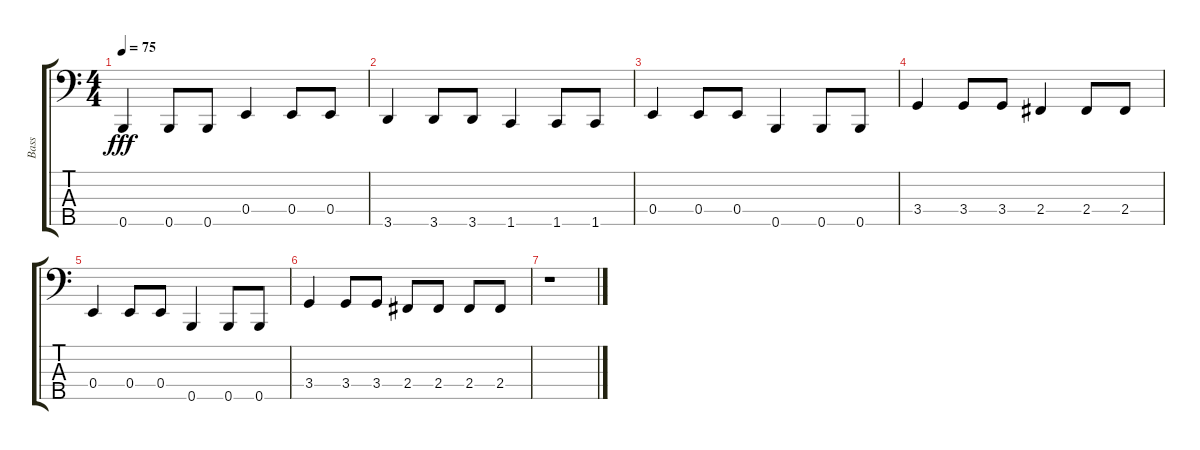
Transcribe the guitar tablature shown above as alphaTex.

\track ("Bass" "Bass") {instrument electricbassfinger}
\staff {score tabs}
\tuning (G2 D2 A1 E1 B0) {hide}
\ts (4 4)
\tempo 75
\clef f4
\ks c
0.5.4{dy fff} 0.5.8 0.5.8 0.4.4 0.4.8 0.4.8 |
3.5.4 3.5.8 3.5.8 1.5.4 1.5.8 1.5.8 |
0.4.4 0.4.8 0.4.8 0.5.4 0.5.8 0.5.8 |
3.4.4 3.4.8 3.4.8 2.4.4 2.4.8 2.4.8 |
0.4.4 0.4.8 0.4.8 0.5.4 0.5.8 0.5.8 |
3.4.4 3.4.8 3.4.8 2.4.8 2.4.8 2.4.8 2.4.8 |
r.1
